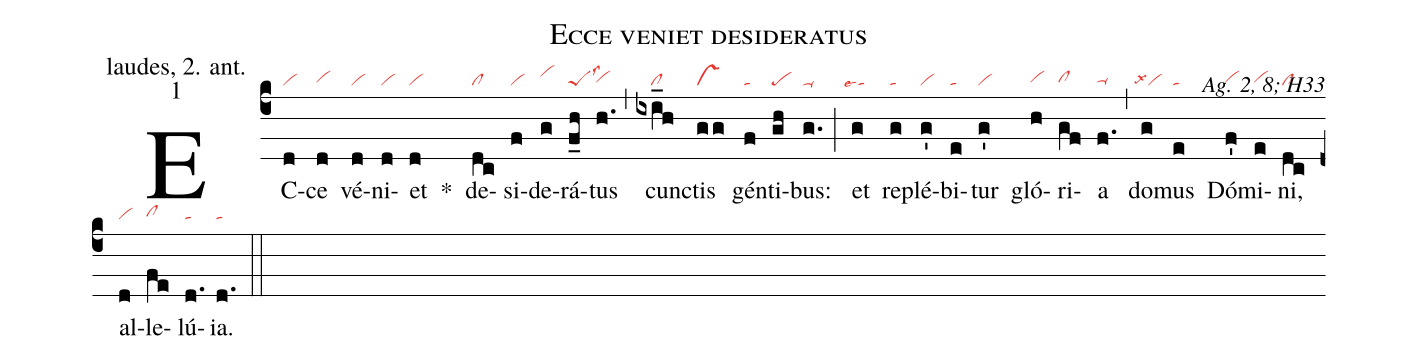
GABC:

name: Ecce veniet desideratus;
office-part: laudes, 2. ant.;
mode: 1;
nabc-lines: 1;
commentary: Ag. 2, 8; H33;
%%
(c4)
EC(d|vi)ce(d|vihg) vé(d|vi)ni(d|vi)et(d|vi) *()
de(dc|cl)si(f|vi)de(g|vihi)rá(f_h|peSlss3)tus(h.|vihg) (,)
cun(ixi_h|////cl)ctis(gg|vs) gén(f|ta)ti(gh|pe)bus:(g.|ta-) (;)
et(g|``talse4) re(g|ta)plé(g'|vi)bi(e|ta)tur(g'|vi) gló(h|vihg)ri(gf|clhg)a(f.|ta-hg) (,)
do(g|``vilsx4)mus(e|ta) Dó(f'|vihg)mi(e|vihg)ni,(dc|cl) al(d|vihg)le(fe|clhh)lú(d.|tahg)ia.(d.|tahg) (::)
